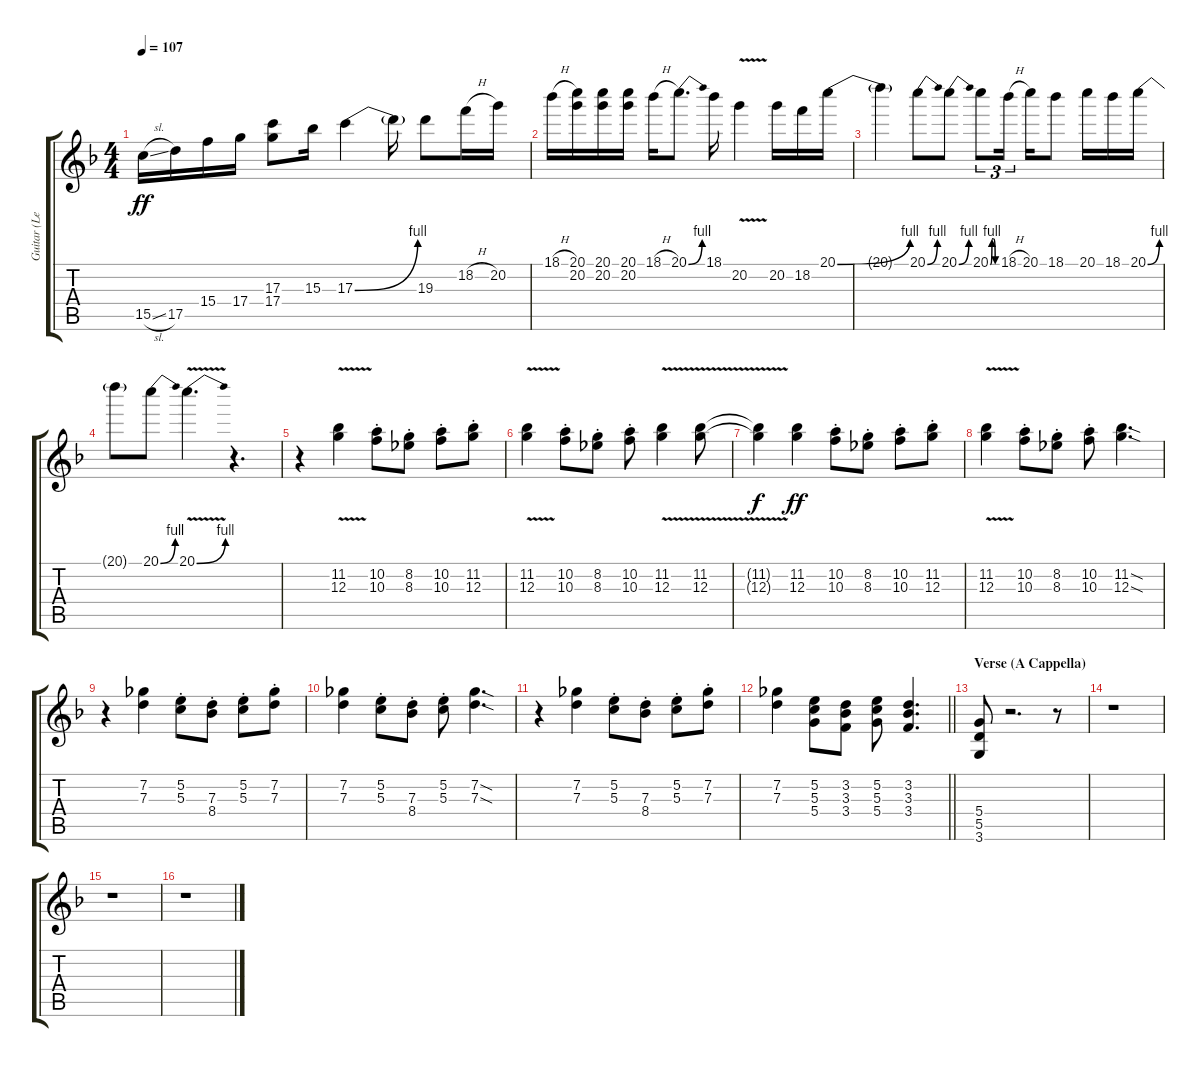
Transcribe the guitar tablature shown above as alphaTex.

\track ("Guitar (Lead)" "Guitar (Le") {instrument overdrivenguitar}
\staff {score tabs}
\tuning (E4 B3 G3 D3 A2 E2) {hide}
\ts (4 4)
\tempo 107
\clef g2
\ks f
15.5{sl}.16{dy ff} 17.5.16 15.4.16 17.4.16 (17.3 17.4).8 15.3.16 17.3{be (bend 0 0 60 4)}.4 17.3{t}.16 19.3.8 18.2{h}.16 20.2.16 |
18.1{h}.16 (20.1 20.2).16 (20.1 20.2).16 (20.1 20.2).16 18.1{h}.16 20.1{be (bend 0 0 60 4)}.8{d} 18.1.16 20.2{v}.4 20.2.16 18.2.16 20.1{be (bend 0 0 60 4)}.16 |
20.1{t}.4 20.1{be (bend 0 0 60 4)}.8 20.1{be (bend 0 0 60 4)}.8 20.1{be (custom 0 0 15 4 30 4 45 0 60 0)}.8{tu (3 2)} 18.1{h}.16{tu (3 2) beam splitsecondary} 20.1.16 18.1.8 20.1.16 18.1.16 20.1{be (bend 0 0 60 4)}.16 |
20.1{t}.8 20.1{be (bend 0 0 60 4)}.8 20.1{be (bend 0 0 60 4) v}.4{d} r.4{d} |
r.4 (11.2{v} 12.3).4 (10.2{st} 10.3{st}).8 (8.2{st} 8.3{st}).8 (10.2{st} 10.3{st}).8 (11.2{st} 12.3{st}).8 |
(11.2{v} 12.3).4 (10.2{st} 10.3{st}).8 (8.2{st} 8.3{st}).8 (10.2{st} 10.3{st}).8 (11.2{v} 12.3).4 (11.2{v} 12.3).8 |
(11.2{t} 12.3{t}).4{dy f} (11.2 12.3).4{dy ff} (10.2{st} 10.3{st}).8 (8.2{st} 8.3{st}).8 (10.2{st} 10.3{st}).8 (11.2{st} 12.3{st}).8 |
(11.2{v} 12.3).4 (10.2{st} 10.3{st}).8 (8.2{st} 8.3{st}).8 (10.2{st} 10.3{st}).8 (11.2{sod} 12.3{sod}).4{d} |
r.4 (7.2 7.3).4 (5.2{st} 5.3{st}).8 (7.3{st} 8.4{st}).8 (5.2{st} 5.3{st}).8 (7.2{st} 7.3{st}).8 |
(7.2 7.3).4 (5.2{st} 5.3{st}).8 (7.3{st} 8.4{st}).8 (5.2{st} 5.3{st}).8 (7.2{sod} 7.3{sod}).4{d} |
r.4 (7.2 7.3).4 (5.2{st} 5.3{st}).8 (7.3{st} 8.4{st}).8 (5.2{st} 5.3{st}).8 (7.2{st} 7.3{st}).8 |
\barLineRight lightlight
(7.2 7.3).4 (5.2 5.3 5.4).8 (3.2 3.3 3.4).8 (5.2 5.3 5.4).8 (3.2 3.3 3.4).4{d} |
\section ("" "Verse (A Cappella)")
(5.4 5.5 3.6).8 r.2{d} r.8 |
r.1 |
r.1 |
r.1
